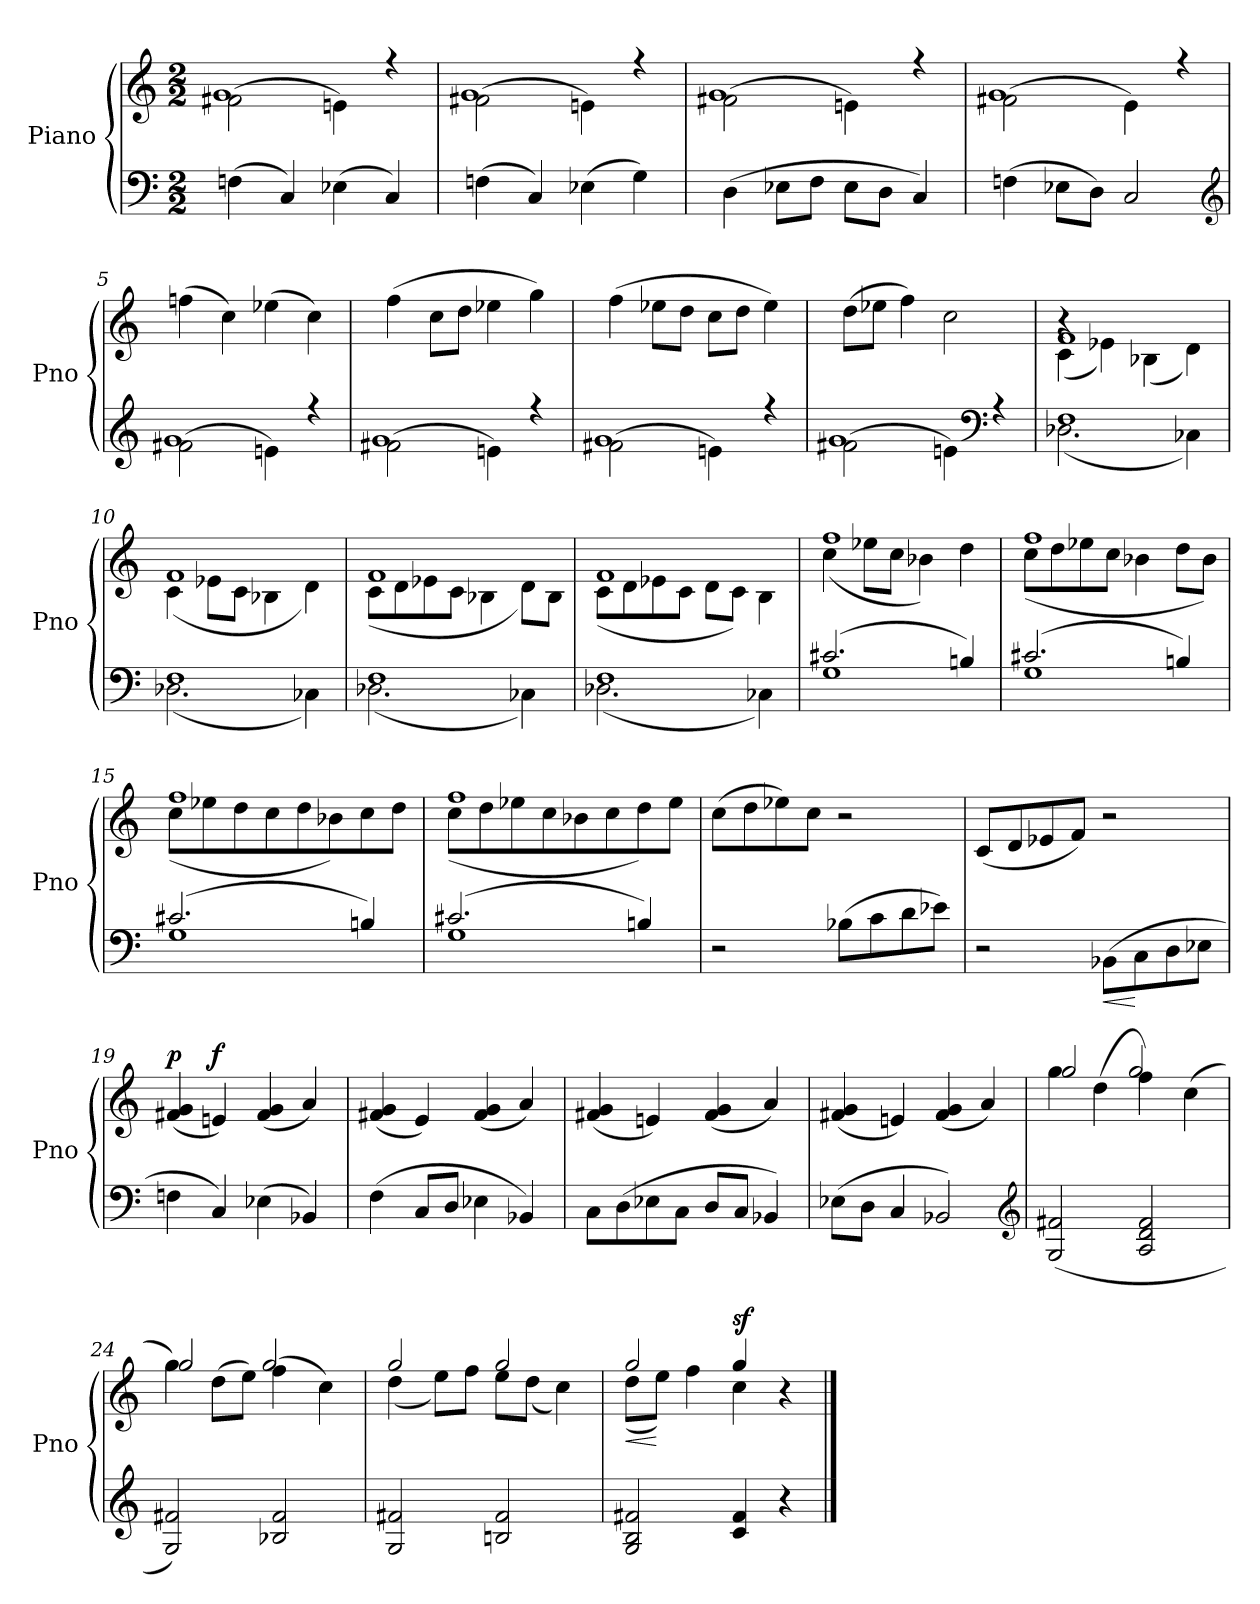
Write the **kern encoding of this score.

**kern	**dynam	**kern	**dynam
*part2	*part2	*part1	*part1
*staff2	*staff2	*staff1	*staff1
*I"Piano	*	*I"Piano	*
*I'Pno	*	*I'Pno	*
*clefF4	*	*clefG2	*
*M2/2	*	*M2/2	*
*MM176	*	*MM176	*
=1	=1	=1	=1
*	*	*^	*
(4Fn\	.	(2f#X\	1g/	.
4C/)	.	.	.	.
(4E-X\	.	4en\)	.	.
4C/)	.	4r	.	.
=2	=2	=2	=2	=2
(4Fn\	.	(2f#X\	1g/	.
4C/)	.	.	.	.
(4E-X\	.	4en\)	.	.
4G\)	.	4r	.	.
=3	=3	=3	=3	=3
(4D\	.	(2f#X\	1g/	.
8E-X\L	.	.	.	.
8F\J	.	.	.	.
8E-\L	.	4en\)	.	.
8D\J	.	.	.	.
4C/)	.	4r	.	.
=4	=4	=4	=4	=4
(4Fn\	.	(2f#X\	1g/	.
8E-X\L	.	.	.	.
8D\J)	.	.	.	.
2C/	.	4e\)	.	.
.	.	4r	.	.
*	*	*v	*v	*
*clefG2	*	*	*
=5	=5	=5	=5
*^	*	*	*
(2f#X\	1g/	.	(4ffn\	.
.	.	.	4cc\)	.
4en\)	.	.	(4ee-X\	.
4r	.	.	4cc\)	.
!!LO:LB:g=z
=6	=6	=6	=6	=6
(2f#X\	1g/	.	(4ff\	.
.	.	.	8cc\L	.
.	.	.	8dd\J	.
4en\)	.	.	4ee-X\	.
4r	.	.	4gg\)	.
=7	=7	=7	=7	=7
(2f#X\	1g/	.	(4ff\	.
.	.	.	8ee-X\L	.
.	.	.	8dd\J	.
4en\)	.	.	8cc\L	.
.	.	.	8dd\J	.
4r	.	.	4ee-\)	.
=8	=8	=8	=8	=8
(2f#X\	1g/	.	(8dd\L	.
.	.	.	8ee-X\J	.
.	.	.	4ff\)	.
4en\)	.	.	2cc\	.
*clefF4	*	*	*	*
4r	.	.	.	.
=9	=9	=9	=9	=9
*	*	*	*^	*
*	*	*	*	*^	*
1F/	(2.D-X\	.	4r	(4c\	1f/	.
.	.	.	2.ryy	4e-X\)	.	.
.	.	.	.	(4B-X\	.	.
.	4C-X\)	.	.	4d\)	.	.
*	*	*	*	*v	*v	*
=10	=10	=10	=10	=10	=10
1F/	(2.D-X\	.	1f/	(4c\	.
.	.	.	.	8e-X\L	.
.	.	.	.	8c\J	.
.	.	.	.	4B-X\	.
.	4C-X\)	.	.	4d\)	.
!!LO:LB:g=z	!!
=11	=11	=11	=11	=11	=11
1F/	(2.D-X\	.	1f/	(8c\L	.
.	.	.	.	8d\J	.
.	.	.	.	8e-X\J	.
.	.	.	.	8c\J	.
.	.	.	.	4B-X\	.
.	4C-X\)	.	.	8d\L)	.
.	.	.	.	8B-\J	.
=12	=12	=12	=12	=12	=12
1F/	(2.D-X\	.	1f/	(8c\L	.
.	.	.	.	8d\J	.
.	.	.	.	8e-X\J	.
.	.	.	.	8c\J	.
.	.	.	.	8d\L	.
.	.	.	.	8c\J)	.
.	4C-X\)	.	.	4B\	.
=13	=13	=13	=13	=13	=13
(2.c#X/	1G/	.	1ff/	(4cc\	.
.	.	.	.	8ee-X\L	.
.	.	.	.	8cc\J	.
.	.	.	.	4b-X\)	.
4Bn/)	.	.	.	4dd\	.
=14	=14	=14	=14	=14	=14
(2.c#X/	1G/	.	1ff/	(8cc\L	.
.	.	.	.	8dd\J	.
.	.	.	.	8ee-X\J	.
.	.	.	.	8cc\J	.
.	.	.	.	4b-X\	.
4Bn/)	.	.	.	8dd\L	.
.	.	.	.	8b-\J)	.
=15	=15	=15	=15	=15	=15
(2.c#X/	1G/	.	1ff/	(8cc\L	.
.	.	.	.	8ee-X\J	.
.	.	.	.	8dd\J	.
.	.	.	.	8cc\J	.
.	.	.	.	8dd\L	.
.	.	.	.	8b-X\J)	.
4Bn/)	.	.	.	8cc\J	.
.	.	.	.	8dd\J	.
!!LO:LB:g=z	!!
=16	=16	=16	=16	=16	=16
(2.c#X/	1G/	.	1ff/	(8cc\L	.
.	.	.	.	8dd\J	.
.	.	.	.	8ee-X\J	.
.	.	.	.	8cc\J	.
.	.	.	.	8b-X\L	.
.	.	.	.	8cc\J	.
4Bn/)	.	.	.	8dd\J)	.
.	.	.	.	8ee-\J	.
*v	*v	*	*	*	*
*	*	*v	*v	*
=17	=17	=17	=17
2r	.	(8cc\L	.
.	.	8dd\	.
.	.	8ee-X\)	.
.	.	8cc\J	.
(8B-X\L	.	2r	.
8c\	.	.	.
8d\	.	.	.
8e-X\J)	.	.	.
=18	=18	=18	=18
2r	.	(8c/L	.
.	.	8d/	.
.	.	8e-X/	.
.	.	8f/J)	.
!	!LO:HP:b	!	!
(8BB-X\L	<	2r	.
8C\	[	.	.
8D\	.	.	.
8E-X\J	.	.	.
=19	=19	=19	=19
!	!	!	!LO:DY:a
4Fn\	.	(4f#X/ 4g/	p
!	!	!	!LO:DY:a
4C/)	.	4en/)	f
(4E-X\	.	(4f#/ 4g/	.
4BB-X/)	.	4a/)	.
=20	=20	=20	=20
(4F\	.	(4f#X/ 4g/	.
8C/L	.	4e/)	.
8D/J	.	.	.
4E-X\	.	(4f#/ 4g/	.
4BB-X/)	.	4a/)	.
!!LO:LB:g=z
=21	=21	=21	=21
8C\L	.	(4f#X/ 4g/	.
(8D\	.	.	.
8E-X\	.	4en/)	.
8C\J	.	.	.
8D/L	.	(4f#/ 4g/	.
8C/J	.	.	.
4BB-X/)	.	4a/)	.
=22	=22	=22	=22
(8E-X\L	.	(4f#X/ 4g/	.
8D\J	.	.	.
4C/	.	4en/)	.
2BB-X/)	.	(4f#/ 4g/	.
.	.	4a/)	.
*clefG2	*	*	*
=23	=23	=23	=23
*	*	*^	*
(2G/ 2f#X/	.	4gg\	2gg/	.
.	.	(4dd\	.	.
2A/ 2d/ 2f#/	.	4ff\)	2gg/	.
.	.	(4cc\	.	.
=24	=24	=24	=24	=24
2G/ 2f#X/)	.	4gg\)	2gg/	.
.	.	(8dd\L	.	.
.	.	8ee\J)	.	.
2B-X/ 2f#/	.	(4ff\	2gg/	.
.	.	4cc\)	.	.
=25	=25	=25	=25	=25
2G/ 2f#X/	.	2gg/	(4dd\	.
.	.	.	8ee\L)	.
.	.	.	8ff\J	.
2Bn/ 2f#/	.	2gg/	8ee\L	.
.	.	.	(8dd\J	.
.	.	.	4cc\)	.
=26	=26	=26	=26	=26
!	!	!	!	!LO:HP:b
2G/ 2B/ 2f#X/	.	2gg/	(8dd\L	<
.	.	.	8ee\J)	[
.	.	.	4ff\	.
!	!	!	!	!LO:DY:a
4c/ 4f#/	.	4gg/	4cc\	sf
4r	.	4r	4ryy	.
*	*	*v	*v	*
==	==	==	==
*-	*-	*-	*-
